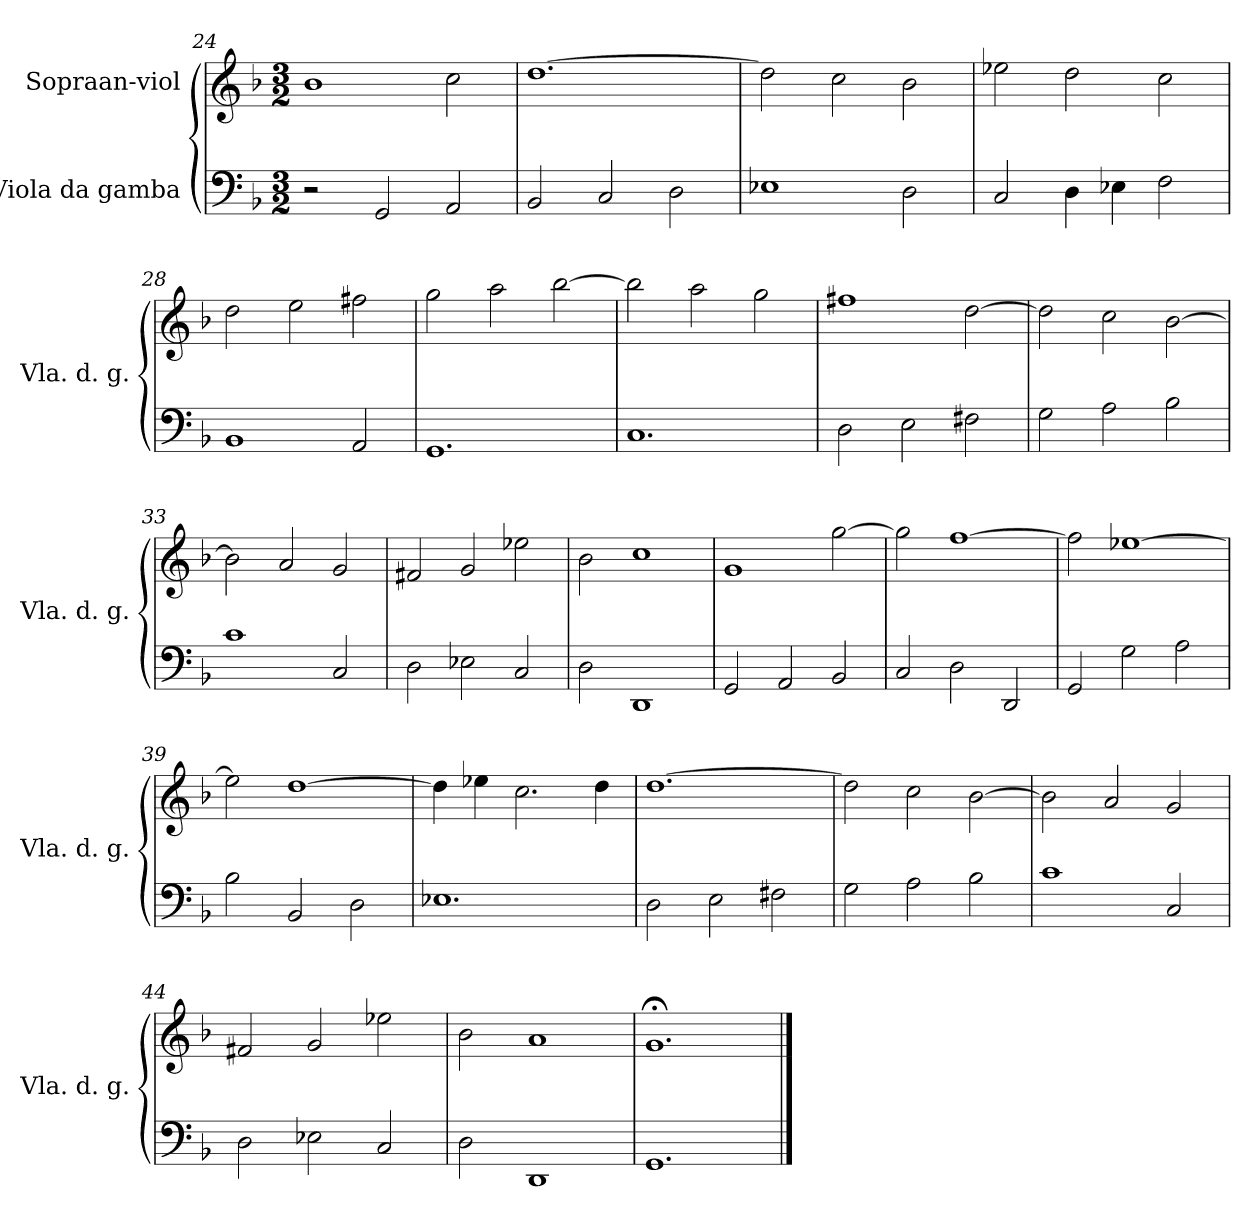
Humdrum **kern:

**kern	**kern
*part2	*part1
*staff2	*staff1
*I"Viola da gamba	*I"Sopraan-viol
*I'Vla. d. g.	*
*clefF4	*clefG2
*k[b-]	*k[b-]
*M3/2	*M3/2
=24	=24
2r	1b-
2GG/	.
2AA/	2cc\
=25	=25
2BB-/	[1.dd
2C/	.
2D\	.
=26	=26
1E-X	2dd\]
.	2cc\
2D\	2b-\
=27	=27
2C/	2ee-X\
4D\	2dd\
4E-X\	.
2F\	2cc\
=28	=28
1BB-	2dd\
.	2ee\
2AA/	2ff#X\
!!LO:LB:g=z
=29	=29
1.GG	2gg\
.	2aa\
.	[2bb-\
=30	=30
1.C	2bb-\]
.	2aa\
.	2gg\
=31	=31
2D\	1ff#X
2E\	.
2F#X\	[2dd\
=32	=32
2G\	2dd\]
2A\	2cc\
2B-\	[2b-\
=33	=33
1c	2b-\]
.	2a/
2C/	2g/
=34	=34
2D\	2f#X/
2E-X\	2g/
2C/	2ee-X\
=35	=35
2D\	2b-\
1DD	1cc
=36	=36
2GG/	1g
2AA/	.
2BB-/	[2gg\
=37	=37
2C/	2gg\]
2D\	[1ff
2DD/	.
=38	=38
2GG/	2ff\]
2G\	[1ee-X
2A\	.
!!LO:LB:g=z
=39	=39
2B-\	2ee-\]
2BB-/	[1dd
2D\	.
=40	=40
1.E-X	4dd\]
.	4ee-X\
.	2.cc\
.	4dd\
=41	=41
2D\	[1.dd
2E\	.
2F#X\	.
=42	=42
2G\	2dd\]
2A\	2cc\
2B-\	[2b-\
=43	=43
1c	2b-\]
.	2a/
2C/	2g/
=44	=44
2D\	2f#X/
2E-X\	2g/
2C/	2ee-X\
=45	=45
2D\	2b-\
1DD	1a
=46	=46
1.GG	1.g;<
==	==
*-	*-
